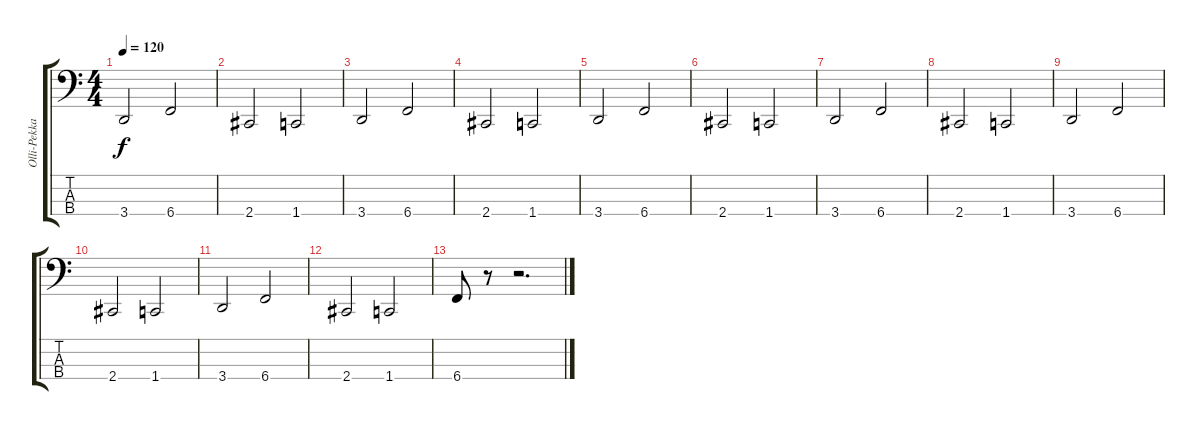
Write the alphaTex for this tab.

\track ("Olli-Pekka" "Olli-Pekka") {instrument electricbasspick}
\staff {score tabs}
\tuning (D2 A1 E1 B0) {hide}
\ts (4 4)
\tempo 120
\clef f4
\ks c
3.4.2{dy f} 6.4.2 |
2.4.2 1.4.2 |
3.4.2 6.4.2 |
2.4.2 1.4.2 |
3.4.2 6.4.2 |
2.4.2 1.4.2 |
3.4.2 6.4.2 |
2.4.2 1.4.2 |
3.4.2 6.4.2 |
2.4.2 1.4.2 |
3.4.2 6.4.2 |
2.4.2 1.4.2 |
6.4.8 r.8 r.2{d}
